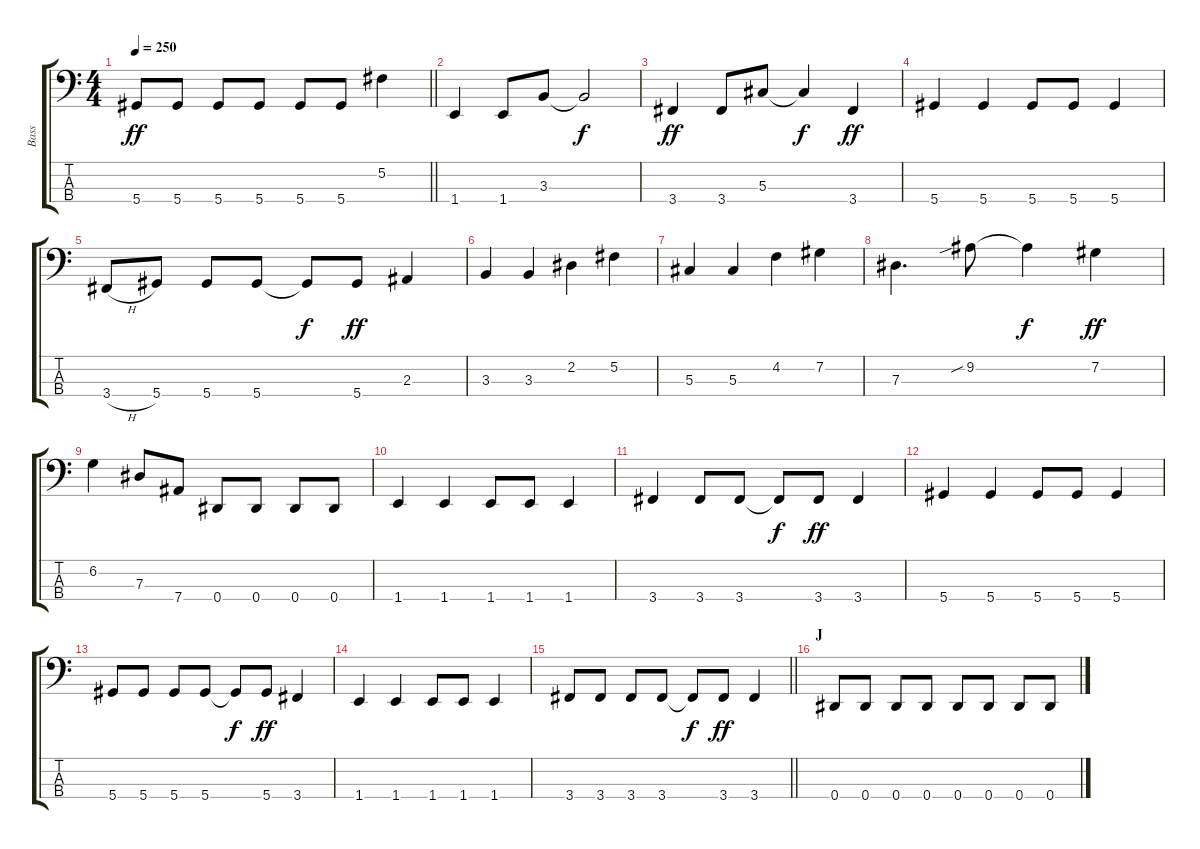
\track ("Bass" "Bass") {instrument electricbasspick}
\staff {score tabs}
\tuning (Gb2 Db2 Ab1 Eb1) {hide}
\ts (4 4)
\tempo 250
\clef f4
\barLineRight lightlight
\ks c
5.4.8{dy ff} 5.4.8 5.4.8 5.4.8 5.4.8 5.4.8 5.2.4 |
1.4.4 1.4.8 3.3.8 3.3{t}.2{dy f} |
3.4.4{dy ff} 3.4.8 5.3.8 5.3{t}.4{dy f} 3.4.4{dy ff} |
5.4.4 5.4.4 5.4.8 5.4.8 5.4.4 |
3.4{h}.8 5.4.8 5.4.8 5.4.8 5.4{t}.8{dy f} 5.4.8{dy ff} 2.3.4 |
3.3.4 3.3.4 2.2.4 5.2.4 |
5.3.4 5.3.4 4.2.4 7.2.4 |
7.3.4{d} 9.2{sib}.8 9.2{t}.4{dy f} 7.2.4{dy ff} |
6.2.4 7.3.8 7.4.8 0.4.8 0.4.8 0.4.8 0.4.8 |
1.4.4 1.4.4 1.4.8 1.4.8 1.4.4 |
3.4.4 3.4.8 3.4.8 3.4{t}.8{dy f} 3.4.8{dy ff} 3.4.4 |
5.4.4 5.4.4 5.4.8 5.4.8 5.4.4 |
5.4.8 5.4.8 5.4.8 5.4.8 5.4{t}.8{dy f} 5.4.8{dy ff} 3.4.4 |
1.4.4 1.4.4 1.4.8 1.4.8 1.4.4 |
\barLineRight lightlight
3.4.8 3.4.8 3.4.8 3.4.8 3.4{t}.8{dy f} 3.4.8{dy ff} 3.4.4 |
\section ("" "J")
0.4.8 0.4.8 0.4.8 0.4.8 0.4.8 0.4.8 0.4.8 0.4.8
